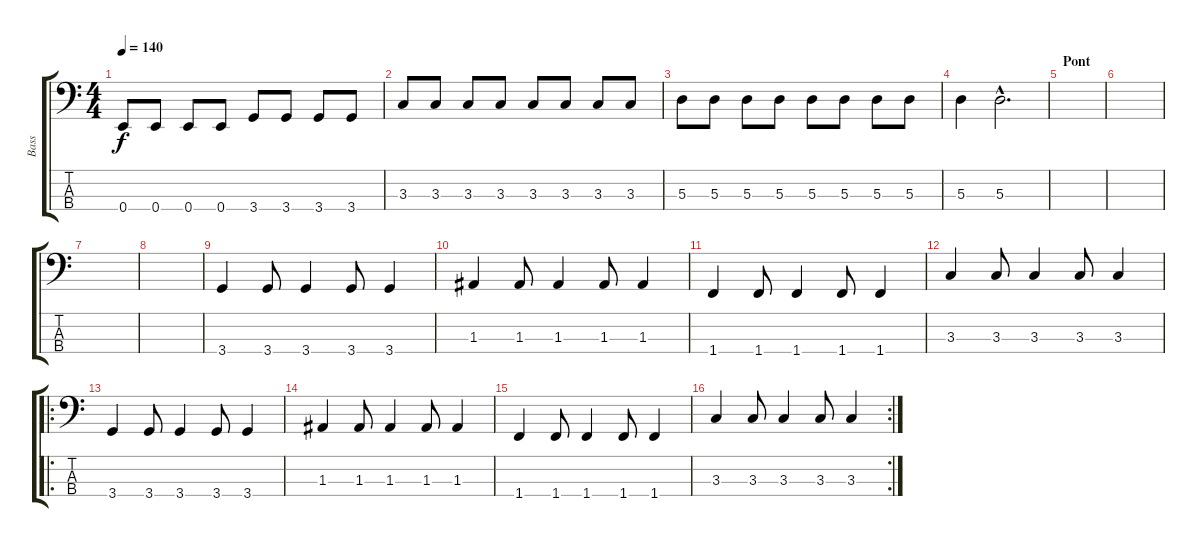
\track ("Bass" "Bass") {instrument electricbasspick}
\staff {score tabs}
\tuning (G2 D2 A1 E1) {hide}
\ts (4 4)
\tempo 140
\clef f4
\ks c
0.4.8{dy f} 0.4.8 0.4.8 0.4.8 3.4.8 3.4.8 3.4.8 3.4.8 |
3.3.8 3.3.8 3.3.8 3.3.8 3.3.8 3.3.8 3.3.8 3.3.8 |
5.3.8 5.3.8 5.3.8 5.3.8 5.3.8 5.3.8 5.3.8 5.3.8 |
5.3.4 5.3{hac}.2{d} |
\section ("" "Pont")
|
|
|
|
3.4.4 3.4.8 3.4.4 3.4.8 3.4.4 |
1.3.4 1.3.8 1.3.4 1.3.8 1.3.4 |
1.4.4 1.4.8 1.4.4 1.4.8 1.4.4 |
3.3.4 3.3.8 3.3.4 3.3.8 3.3.4 |
\ro
3.4.4 3.4.8 3.4.4 3.4.8 3.4.4 |
1.3.4 1.3.8 1.3.4 1.3.8 1.3.4 |
1.4.4 1.4.8 1.4.4 1.4.8 1.4.4 |
\rc 2
3.3.4 3.3.8 3.3.4 3.3.8 3.3.4
